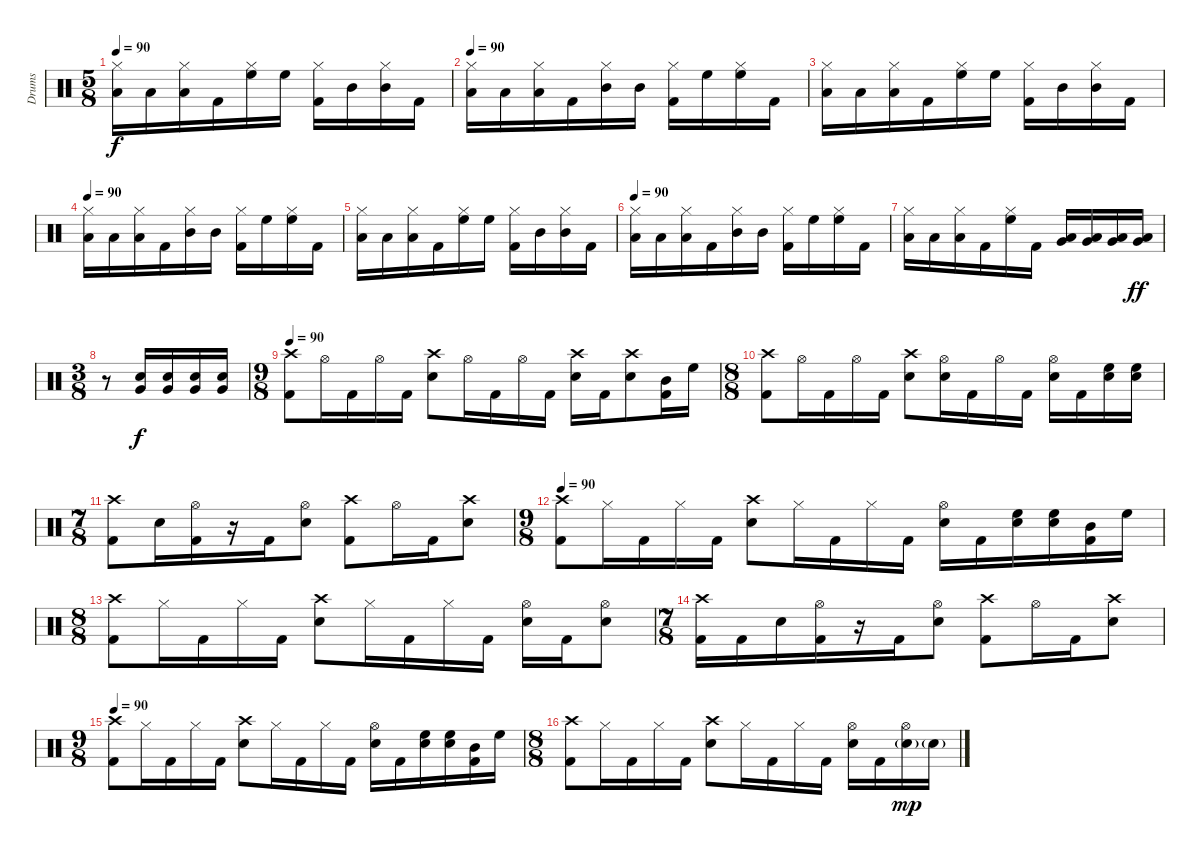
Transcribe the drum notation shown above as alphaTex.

\track ("Drums" "Drums") {instrument percussion}
\staff {score}
\articulation defaults
\ts (5 8)
\tempo 90
\clef neutral
\ks c
("Low Floor Tom (hit)" "Hi-Hat (closed)").16{dy f} "Low Floor Tom (hit)".16 ("Low Floor Tom (hit)" "Hi-Hat (closed)").16 "Kick (hit) 2".16 ("High Floor Tom (hit)" "Hi-Hat (closed)").16 "High Floor Tom (hit)".16 ("Kick (hit) 2" "Hi-Hat (closed)").16 "Mid Tom (hit)".16 ("Mid Tom (hit)" "Hi-Hat (closed)").16 "Kick (hit) 2".16 |
\tempo 90
("Low Floor Tom (hit)" "Hi-Hat (closed)").16 "Low Floor Tom (hit)".16 ("Low Floor Tom (hit)" "Hi-Hat (closed)").16 "Kick (hit) 2".16 ("Mid Tom (hit)" "Hi-Hat (closed)").16 "Mid Tom (hit)".16 ("Kick (hit) 2" "Hi-Hat (closed)").16 "High Floor Tom (hit)".16 ("High Floor Tom (hit)" "Hi-Hat (closed)").16 "Kick (hit) 2".16 |
("Low Floor Tom (hit)" "Hi-Hat (closed)").16 "Low Floor Tom (hit)".16 ("Low Floor Tom (hit)" "Hi-Hat (closed)").16 "Kick (hit) 2".16 ("High Floor Tom (hit)" "Hi-Hat (closed)").16 "High Floor Tom (hit)".16 ("Kick (hit) 2" "Hi-Hat (closed)").16 "Mid Tom (hit)".16 ("Mid Tom (hit)" "Hi-Hat (closed)").16 "Kick (hit) 2".16 |
\tempo 90
("Low Floor Tom (hit)" "Hi-Hat (closed)").16 "Low Floor Tom (hit)".16 ("Low Floor Tom (hit)" "Hi-Hat (closed)").16 "Kick (hit) 2".16 ("Mid Tom (hit)" "Hi-Hat (closed)").16 "Mid Tom (hit)".16 ("Kick (hit) 2" "Hi-Hat (closed)").16 "High Floor Tom (hit)".16 ("High Floor Tom (hit)" "Hi-Hat (closed)").16 "Kick (hit) 2".16 |
("Low Floor Tom (hit)" "Hi-Hat (closed)").16 "Low Floor Tom (hit)".16 ("Low Floor Tom (hit)" "Hi-Hat (closed)").16 "Kick (hit) 2".16 ("High Floor Tom (hit)" "Hi-Hat (closed)").16 "High Floor Tom (hit)".16 ("Kick (hit) 2" "Hi-Hat (closed)").16 "Mid Tom (hit)".16 ("Mid Tom (hit)" "Hi-Hat (closed)").16 "Kick (hit) 2".16 |
\tempo 90
("Low Floor Tom (hit)" "Hi-Hat (closed)").16 "Low Floor Tom (hit)".16 ("Low Floor Tom (hit)" "Hi-Hat (closed)").16 "Kick (hit) 2".16 ("Mid Tom (hit)" "Hi-Hat (closed)").16 "Mid Tom (hit)".16 ("Kick (hit) 2" "Hi-Hat (closed)").16 "High Floor Tom (hit)".16 ("High Floor Tom (hit)" "Hi-Hat (closed)").16 "Kick (hit) 2".16 |
("Low Floor Tom (hit)" "Hi-Hat (closed)").16 "Low Floor Tom (hit)".16 ("Low Floor Tom (hit)" "Hi-Hat (closed)").16 "Kick (hit) 2".16 ("High Floor Tom (hit)" "Hi-Hat (closed)").16 "Kick (hit) 2".16 ("Very Low Tom (hit)" "Low Floor Tom (hit)").16 ("Very Low Tom (hit)" "Low Floor Tom (hit)").16 ("Very Low Tom (hit)" "Low Floor Tom (hit)").16 ("Very Low Tom (hit)" "Low Floor Tom (hit)").16{dy ff} |
\ts (3 8)
r.8 ("Snare (hit) 2" "Very Low Tom (hit)").16{dy f} ("Snare (hit) 2" "Very Low Tom (hit)").16 ("Snare (hit) 2" "Very Low Tom (hit)").16 ("Snare (hit) 2" "Very Low Tom (hit)").16 |
\ts (9 8)
\tempo 90
("Crash high (hit)" "Kick (hit) 2").8 "Hi-Hat (open)".16 "Kick (hit) 2".16 "Hi-Hat (open)".16 "Kick (hit) 2".16 ("Crash high (hit)" "Snare (hit) 2").8 "Hi-Hat (open)".16 "Kick (hit) 2".16 "Hi-Hat (open)".16 "Kick (hit) 2".16 ("Crash high (hit)" "Snare (hit) 2").16 "Kick (hit) 2".16 ("Crash high (hit)" "Snare (hit) 2").8 ("Mid Tom (hit)" "Kick (hit) 2").16 "High Floor Tom (hit)".16 |
\ts (8 8)
("Crash high (hit)" "Kick (hit) 2").8 "Hi-Hat (open)".16 "Kick (hit) 2".16 "Hi-Hat (open)".16 "Kick (hit) 2".16 ("Crash high (hit)" "Snare (hit) 2").8 ("Hi-Hat (open)" "Snare (hit) 2").16 "Kick (hit) 2".16 "Hi-Hat (open)".16 "Kick (hit) 2".16 ("Hi-Hat (open)" "Snare (hit) 2").16 "Kick (hit) 2".16 ("High Floor Tom (hit)" "Snare (hit) 2").16 ("High Floor Tom (hit)" "Snare (hit) 2").16 |
\ts (7 8)
("Crash high (hit)" "Kick (hit) 2").8 "Snare (hit) 2".16 ("Hi-Hat (open)" "Kick (hit) 2").16 r.16 "Kick (hit) 2".16 ("Hi-Hat (open)" "Snare (hit) 2").8 ("Crash high (hit)" "Kick (hit) 2").8 "Hi-Hat (open)".16 "Kick (hit) 2".16 ("Crash high (hit)" "Snare (hit) 2").8 |
\ts (9 8)
\tempo 90
("Crash high (hit)" "Kick (hit) 2").8 "Hi-Hat (closed)".16 "Kick (hit) 2".16 "Hi-Hat (closed)".16 "Kick (hit) 2".16 ("Crash high (hit)" "Snare (hit) 2").8 "Hi-Hat (closed)".16 "Kick (hit) 2".16 "Hi-Hat (closed)".16 "Kick (hit) 2".16 ("Hi-Hat (open)" "Snare (hit) 2").16 "Kick (hit) 2".16 ("High Floor Tom (hit)" "Snare (hit) 2").16 ("High Floor Tom (hit)" "Snare (hit) 2").16 ("Mid Tom (hit)" "Kick (hit) 2").16 "High Floor Tom (hit)".16 |
\ts (8 8)
("Crash high (hit)" "Kick (hit) 2").8 "Hi-Hat (closed)".16 "Kick (hit) 2".16 "Hi-Hat (closed)".16 "Kick (hit) 2".16 ("Crash high (hit)" "Snare (hit) 2").8 "Hi-Hat (closed)".16 "Kick (hit) 2".16 "Hi-Hat (closed)".16 "Kick (hit) 2".16 ("Hi-Hat (open)" "Snare (hit) 2").16 "Kick (hit) 2".16 ("Hi-Hat (open)" "Snare (hit) 2").8 |
\ts (7 8)
("Crash high (hit)" "Kick (hit) 2").16 "Kick (hit) 2".16 "Snare (hit) 2".16 ("Hi-Hat (open)" "Kick (hit) 2").16 r.16 "Kick (hit) 2".16 ("Hi-Hat (open)" "Snare (hit) 2").8 ("Crash high (hit)" "Kick (hit) 2").8 "Hi-Hat (open)".16 "Kick (hit) 2".16 ("Crash high (hit)" "Snare (hit) 2").8 |
\ts (9 8)
\tempo 90
("Crash high (hit)" "Kick (hit) 2").8 "Hi-Hat (closed)".16 "Kick (hit) 2".16 "Hi-Hat (closed)".16 "Kick (hit) 2".16 ("Crash high (hit)" "Snare (hit) 2").8 "Hi-Hat (closed)".16 "Kick (hit) 2".16 "Hi-Hat (closed)".16 "Kick (hit) 2".16 ("Hi-Hat (open)" "Snare (hit) 2").16 "Kick (hit) 2".16 ("High Floor Tom (hit)" "Snare (hit) 2").16 ("High Floor Tom (hit)" "Snare (hit) 2").16 ("Mid Tom (hit)" "Kick (hit) 2").16 "High Floor Tom (hit)".16 |
\ts (8 8)
("Crash high (hit)" "Kick (hit) 2").8 "Hi-Hat (closed)".16 "Kick (hit) 2".16 "Hi-Hat (closed)".16 "Kick (hit) 2".16 ("Crash high (hit)" "Snare (hit) 2").8 "Hi-Hat (closed)".16 "Kick (hit) 2".16 "Hi-Hat (closed)".16 "Kick (hit) 2".16 ("Hi-Hat (open)" "Snare (hit) 2").16 "Kick (hit) 2".16 ("Hi-Hat (open)" "Snare (hit) 2"{g}).16{dy mp} "Snare (hit) 2"{g}.16
